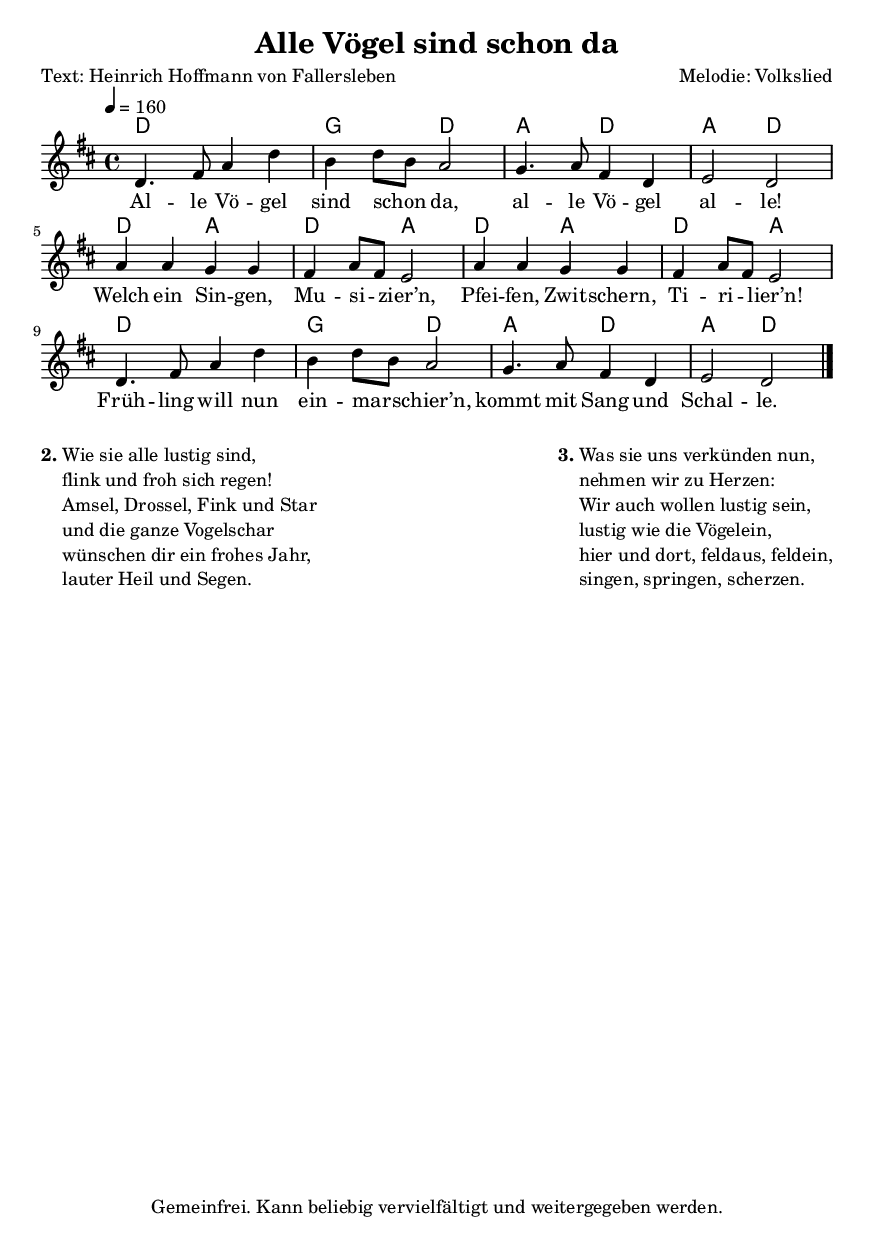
% diesen Block in externe Datei?
\version "2.12.2"
#(ly:set-option 'point-and-click #f)
#(ly:set-option 'delete-intermediate-files #t)
#(set-default-paper-size "a5")
#(set-global-staff-size 16)

\include "deutsch.ly"

\header {
  title = "Alle Vögel sind schon da"
  poet = "Text: Heinrich Hoffmann von Fallersleben"
  composer = "Melodie: Volkslied"
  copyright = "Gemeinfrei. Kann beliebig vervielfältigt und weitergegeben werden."
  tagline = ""
id="40614bcba9d3324bb59140bd12bd8ee67379db4a"
}


global = {
  \autoBeamOff
  \key d \major
  \time 4/4
  \tempo 4 = 160
}

harmonies = \chordmode {
  \germanChords
  d1 | g2 d | a d | a d |
  d a | d a | d a | d a |
  d1 | g2 d | a d | a d | \bar "|."
}

melody = \relative d' {
  d4. fis8 a4 d | h d8[ h] a2 | g4. a8 fis4 d | e2 d |
  a'4 a g g | fis a8[ fis] e2 | a4 a g g | fis a8[ fis] e2 |
  d4. fis8 a4 d | h d8[ h] a2 | g4. a8 fis4 d | e2 d |
}

text = \lyricmode {
  Al -- le Vö -- gel sind schon da,
    al -- le Vö -- gel al -- le!
  Welch ein Sin -- gen, Mu -- si -- zier’n,
    Pfei -- fen, Zwit -- schern, Ti -- ri -- lier’n!
  Früh -- ling will nun ein -- mar -- schier’n,
    kommt mit Sang und Schal -- le.
}

\score {
  <<
    \new ChordNames { \harmonies }
    \new Voice = "melody" { \global \melody }
    \new Lyrics \lyricsto "melody" \text
  >>
  \layout {
    indent = #0 % Einzug beim ersten System auf 0 setzen
  }
  \midi {}
}

\markup {
  \fill-line {
    \column {
      \line {
	\bold { "2." }
	\column {
	  "Wie sie alle lustig sind,"
	  "flink und froh sich regen!"
	  "Amsel, Drossel, Fink und Star"
	  "und die ganze Vogelschar"
	  "wünschen dir ein frohes Jahr,"
	  "lauter Heil und Segen."
	}
      }
    }
    \column {
      \line {
	\bold { "3." }
	\column {
	  "Was sie uns verkünden nun,"
	  "nehmen wir zu Herzen:"
	  "Wir auch wollen lustig sein,"
	  "lustig wie die Vögelein,"
	  "hier und dort, feldaus, feldein,"
	  "singen, springen, scherzen."
	}
      }
    }
  }
}

% some settings % vim: sw=2 et
